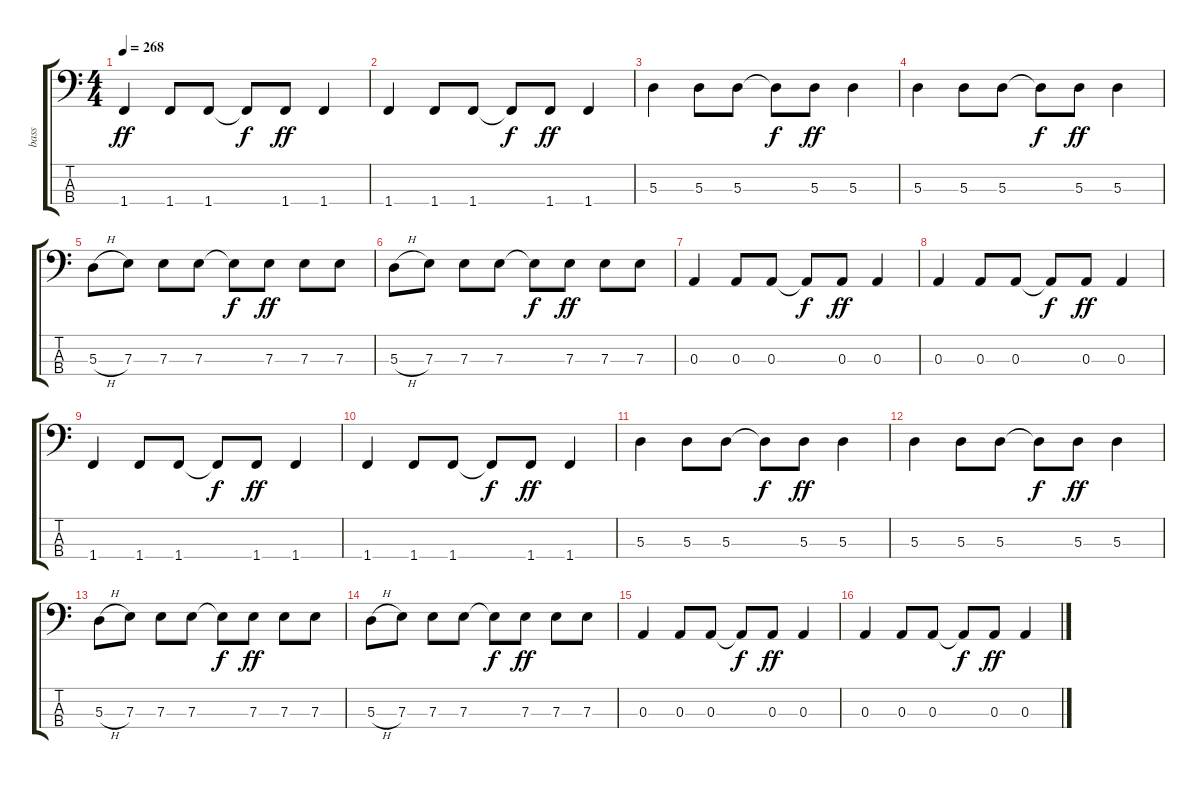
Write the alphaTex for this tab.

\track ("bass" "bass") {instrument slapbass1}
\staff {score tabs}
\tuning (G2 D2 A1 E1) {hide}
\ts (4 4)
\tempo 268
\clef f4
\ks c
1.4.4{dy ff} 1.4.8 1.4.8 1.4{t}.8{dy f} 1.4.8{dy ff} 1.4.4 |
1.4.4 1.4.8 1.4.8 1.4{t}.8{dy f} 1.4.8{dy ff} 1.4.4 |
5.3.4 5.3.8 5.3.8 5.3{t}.8{dy f} 5.3.8{dy ff} 5.3.4 |
5.3.4 5.3.8 5.3.8 5.3{t}.8{dy f} 5.3.8{dy ff} 5.3.4 |
5.3{h}.8 7.3.8 7.3.8 7.3.8 7.3{t}.8{dy f} 7.3.8{dy ff} 7.3.8 7.3.8 |
5.3{h}.8 7.3.8 7.3.8 7.3.8 7.3{t}.8{dy f} 7.3.8{dy ff} 7.3.8 7.3.8 |
0.3.4 0.3.8 0.3.8 0.3{t}.8{dy f} 0.3.8{dy ff} 0.3.4 |
0.3.4 0.3.8 0.3.8 0.3{t}.8{dy f} 0.3.8{dy ff} 0.3.4 |
1.4.4 1.4.8 1.4.8 1.4{t}.8{dy f} 1.4.8{dy ff} 1.4.4 |
1.4.4 1.4.8 1.4.8 1.4{t}.8{dy f} 1.4.8{dy ff} 1.4.4 |
5.3.4 5.3.8 5.3.8 5.3{t}.8{dy f} 5.3.8{dy ff} 5.3.4 |
5.3.4 5.3.8 5.3.8 5.3{t}.8{dy f} 5.3.8{dy ff} 5.3.4 |
5.3{h}.8 7.3.8 7.3.8 7.3.8 7.3{t}.8{dy f} 7.3.8{dy ff} 7.3.8 7.3.8 |
5.3{h}.8 7.3.8 7.3.8 7.3.8 7.3{t}.8{dy f} 7.3.8{dy ff} 7.3.8 7.3.8 |
0.3.4 0.3.8 0.3.8 0.3{t}.8{dy f} 0.3.8{dy ff} 0.3.4 |
0.3.4 0.3.8 0.3.8 0.3{t}.8{dy f} 0.3.8{dy ff} 0.3.4
